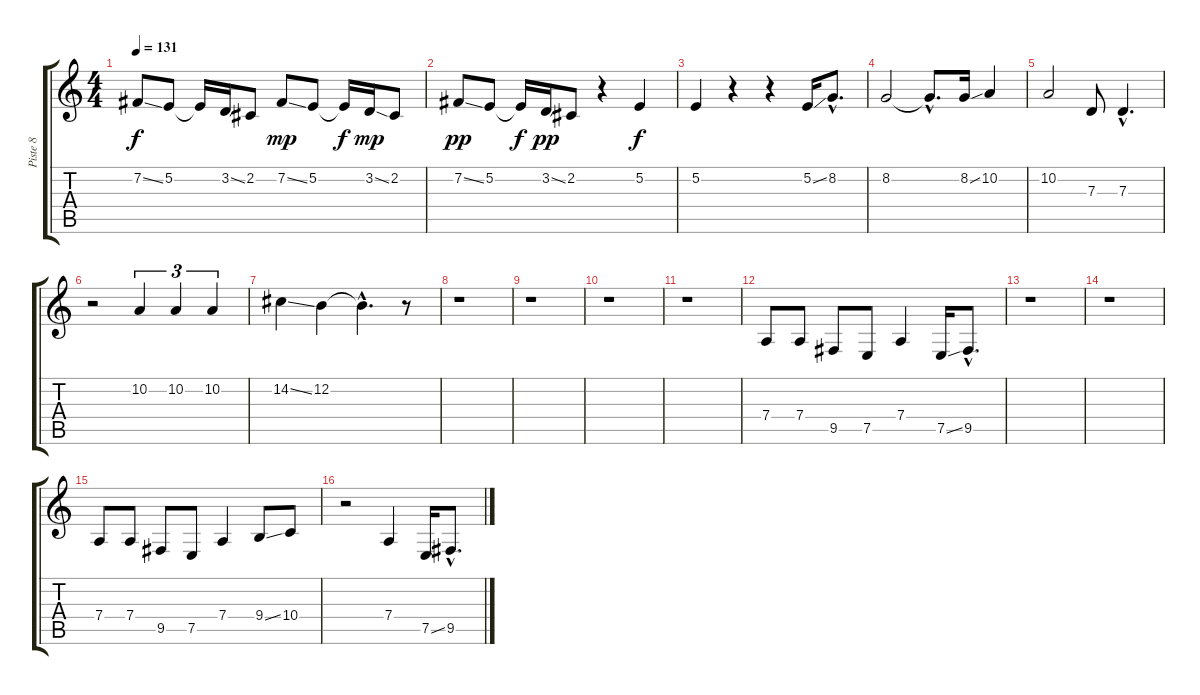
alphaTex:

\track ("Piste 8" "Piste 8") {instrument acousticgrandpiano}
\staff {score tabs}
\tuning (E4 B3 G3 D3 A2 E2) {hide}
\ts (4 4)
\tempo 131
\clef g2
\ks c
7.2{ss}.8{dy f} 5.2.8 5.2{t}.16 3.2{ss}.16 2.2.8 7.2{ss}.8{dy mp} 5.2.8 5.2{t}.16{dy f} 3.2{ss}.16{dy mp} 2.2.8 |
7.2{ss}.8{dy pp} 5.2.8 5.2{t}.16{dy f} 3.2{ss}.16{dy pp} 2.2.8 r.4 5.2.4{dy f} |
5.2.4 r.4 r.4 5.2{ss}.16 8.2{hac}.8{d} |
8.2.2 8.2{hac t}.8{d} 8.2{ss}.16 10.2.4 |
10.2.2 7.3.8 7.3{hac}.4{d} |
r.2 10.2.4{tu (3 2)} 10.2.4{tu (3 2)} 10.2.4{tu (3 2)} |
14.2{ss}.4 12.2.4 12.2{hac t}.4{d} r.8 |
r.1 |
r.1 |
r.1 |
r.1 |
7.4.8 7.4.8 9.5.8 7.5.8 7.4.4 7.5{ss}.16 9.5{hac}.8{d} |
r.1 |
r.1 |
7.4.8 7.4.8 9.5.8 7.5.8 7.4.4 9.4{ss}.8 10.4.8 |
r.2 7.4.4 7.5{ss}.16 9.5{hac}.8{d}
